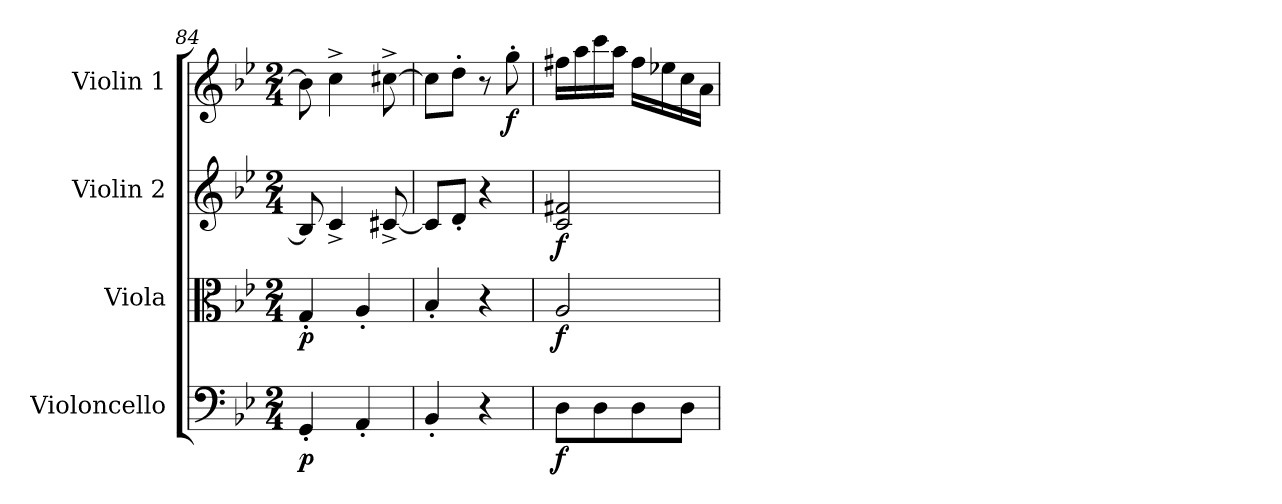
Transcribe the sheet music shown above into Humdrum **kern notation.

**kern	**dynam	**kern	**dynam	**kern	**dynam	**kern	**dynam
*part4	*part4	*part3	*part3	*part2	*part2	*part1	*part1
*staff4	*staff4	*staff3	*staff3	*staff2	*staff2	*staff1	*staff1
*I"Violoncello	*	*I"Viola	*	*I"Violin 2	*	*I"Violin 1	*
*I'Vc	*	*I'Vla	*	*I'Vln	*	*I'Vln	*
*clefF4	*	*clefC3	*	*clefG2	*	*clefG2	*
*k[b-e-]	*	*k[b-e-]	*	*k[b-e-]	*	*k[b-e-]	*
*M2/4	*	*M2/4	*	*M2/4	*	*M2/4	*
=84	=84	=84	=84	=84	=84	=84	=84
!	!LO:DY:b	!	!LO:DY:b	!	!	!	!
4GG'/	p	4G'/	p	8B-/]	.	8b-\]	.
.	.	.	.	4c^/	.	4cc^\	.
4AA'/	.	4A'/	.	.	.	.	.
.	.	.	.	[8c#X^/	.	[8cc#X^\	.
=85	=85	=85	=85	=85	=85	=85	=85
4BB-'/	.	4B-'/	.	8c#/L]	.	8cc#\L]	.
.	.	.	.	8d'/J	.	8dd'\J	.
4r	.	4r	.	4r	.	8r	.
!	!	!	!	!	!	!	!LO:DY:b
.	.	.	.	.	.	8gg'\	f
=86	=86	=86	=86	=86	=86	=86	=86
!	!LO:DY:b	!	!LO:DY:b	!	!LO:DY:b	!	!
8D\L	f	2A/	f	2c/ 2f#X/	f	16ff#X\LL	.
.	.	.	.	.	.	16aa\	.
8D\	.	.	.	.	.	16ccc\	.
.	.	.	.	.	.	16aa\JJ	.
8D\	.	.	.	.	.	16ff#\LL	.
.	.	.	.	.	.	16ee-X\	.
8D\J	.	.	.	.	.	16cc\	.
.	.	.	.	.	.	16a\JJ	.
=	=	=	=	=	=	=	=
*-	*-	*-	*-	*-	*-	*-	*-
